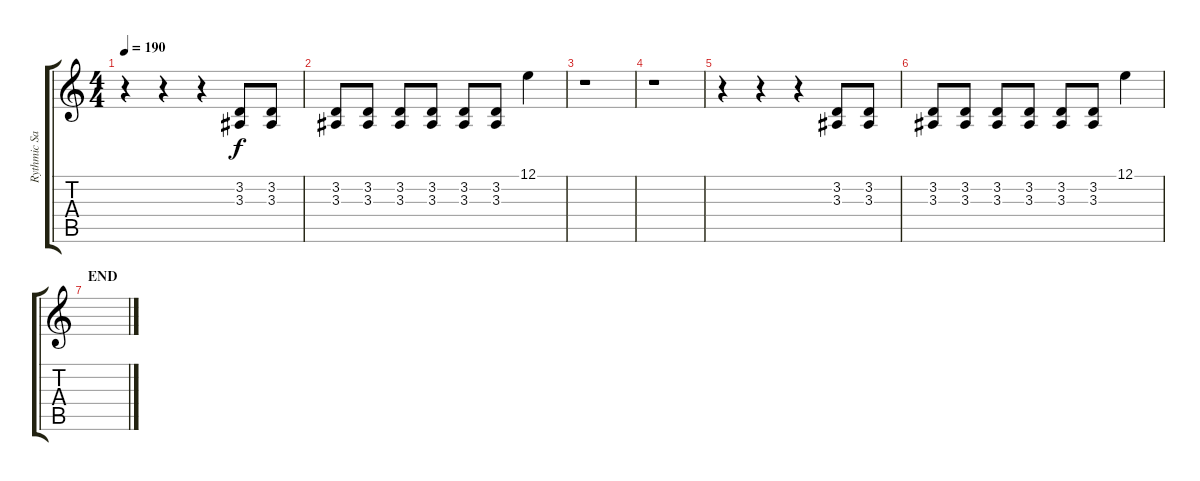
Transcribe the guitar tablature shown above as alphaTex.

\track ("Rythmic Sample" "Rythmic Sa") {instrument lead1square}
\staff {score tabs}
\tuning (E4 B3 G3 D3 A2 D2) {hide}
\ts (4 4)
\tempo 190
\clef g2
\ks c
r.4{dy f} r.4 r.4 (3.2 3.3).8{volume 7 instrument synthdrum} (3.2 3.3).8 |
(3.2 3.3).8 (3.2 3.3).8 (3.2 3.3).8 (3.2 3.3).8 (3.2 3.3).8 (3.2 3.3).8 12.1.4{volume 15 instrument lead2sawtooth} |
r.1 |
r.1 |
r.4 r.4 r.4 (3.2 3.3).8{volume 7 instrument synthdrum} (3.2 3.3).8 |
(3.2 3.3).8 (3.2 3.3).8 (3.2 3.3).8 (3.2 3.3).8 (3.2 3.3).8 (3.2 3.3).8 12.1.4{volume 15 instrument lead2sawtooth} |
\section ("" "END")
